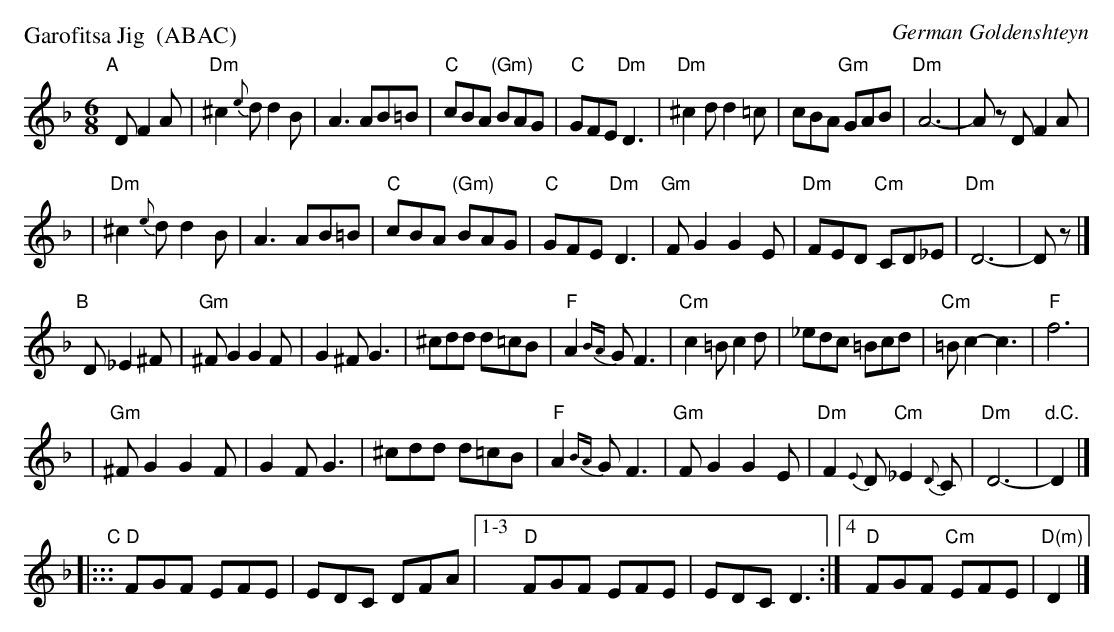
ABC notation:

X:1
P: Garofitsa Jig  (ABAC)
O: German Goldenshteyn
M: 6/8
L: 1/8
K: Dm
"A"[|]\
D F2A \
| "Dm"^c2{e}d d2B | A3 AB=B | "C"cBA "(Gm)"BAG | "C"GFE "Dm"D3 \
| "Dm"^c2d d2=c | cBA "Gm"GAB | "Dm"A6- | Az D F2A |
| "Dm"^c2{e}d d2B | A3 AB=B | "C"cBA "(Gm)"BAG | "C"GFE "Dm"D3 \
| "Gm"FG2 G2E | "Dm"FED "Cm"CD_E | "Dm"D6- | Dz |]
"B"[|]\
D _E2^F \
| "Gm"^FG2 G2F | G2^F G3 | ^cdd d=cB | "F"A2{BA}G F3 \
| "Cm"c2=B c2d | _edc =Bcd | "Cm"=Bc2- c3 | "F"f6 |
| "Gm"^FG2 G2F | G2F G3 | ^cdd d=cB | "F"A2{BA}G F3 \
| "Gm"FG2 G2E | "Dm"F2{E}D "Cm"_E2{D}C | "Dm"D6- | "d.C."D2 |]
K:_B_E^c^F
"C"\
|::: "D"FGF EFE | EDC DFA |1-3 "D"FGF EFE | EDC D3 :|4 "D"FGF "Cm"EFE | "D(m)"D2 |]
